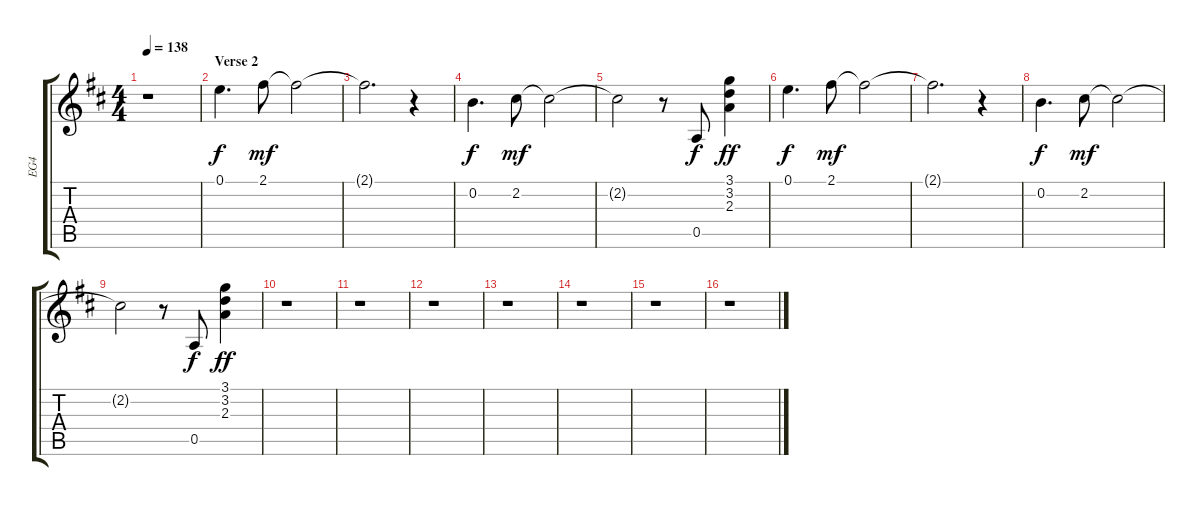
\track ("EG4" "EG4") {instrument distortionguitar}
\staff {score tabs}
\tuning (E4 B3 G3 D3 A2 E2) {hide}
\ts (4 4)
\tempo 138
\clef g2
\ks d
r.1{dy f} |
\section ("" "Verse 2")
0.1.4{d} 2.1.8{dy mf} 2.1{t}.2 |
2.1{t}.2{d} r.4 |
0.2.4{d dy f} 2.2.8{dy mf} 2.2{t}.2 |
2.2{t}.2 r.8 0.5.8{dy f} (3.1 3.2 2.3).4{dy ff} |
0.1.4{d dy f} 2.1.8{dy mf} 2.1{t}.2 |
2.1{t}.2{d} r.4 |
0.2.4{d dy f} 2.2.8{dy mf} 2.2{t}.2 |
2.2{t}.2 r.8 0.5.8{dy f} (3.1 3.2 2.3).4{dy ff} |
r.1 |
r.1 |
r.1 |
r.1 |
r.1 |
r.1 |
r.1
